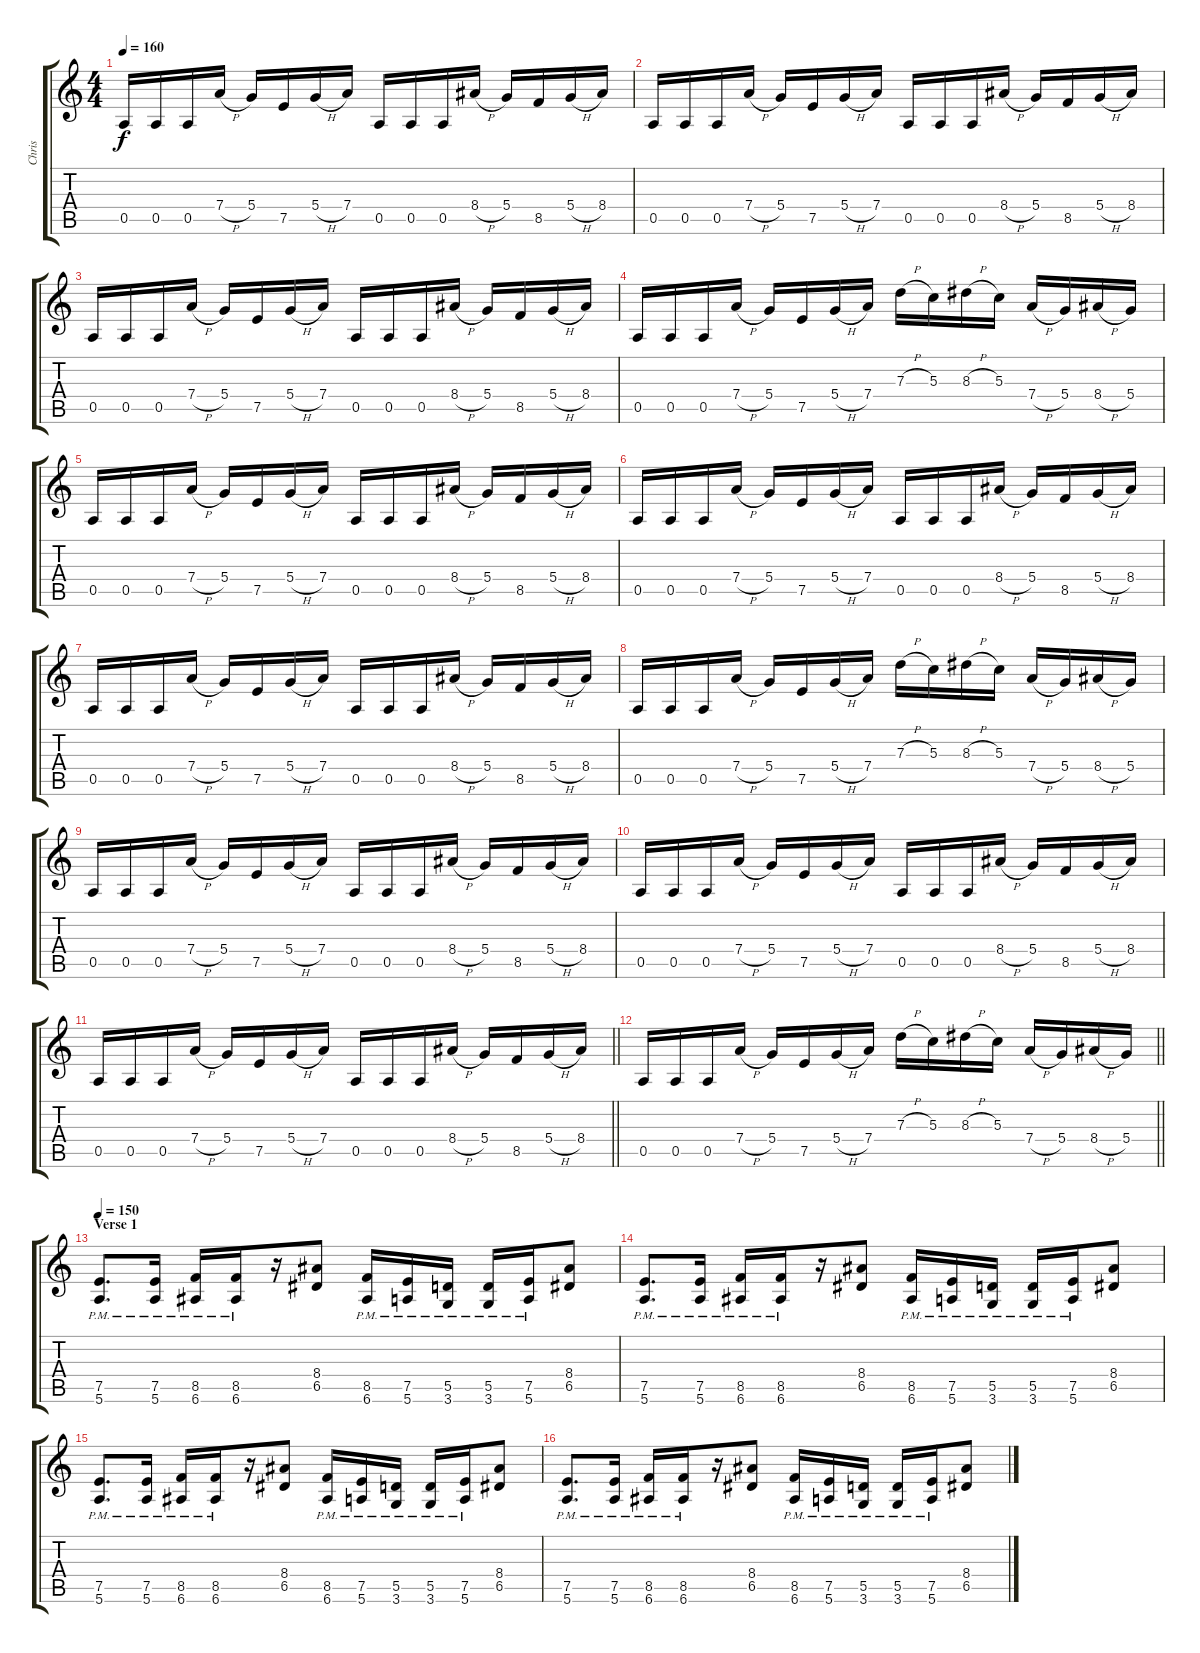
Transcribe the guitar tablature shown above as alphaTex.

\track ("Chris" "Chris") {instrument distortionguitar}
\staff {score tabs}
\tuning (E4 B3 G3 D3 A2 E2) {hide}
\ts (4 4)
\tempo 160
\clef g2
\ks c
0.5.16{dy f} 0.5.16 0.5.16 7.4{h}.16 5.4.16 7.5.16 5.4{h}.16 7.4.16 0.5.16 0.5.16 0.5.16 8.4{h}.16 5.4.16 8.5.16 5.4{h}.16 8.4.16 |
0.5.16 0.5.16 0.5.16 7.4{h}.16 5.4.16 7.5.16 5.4{h}.16 7.4.16 0.5.16 0.5.16 0.5.16 8.4{h}.16 5.4.16 8.5.16 5.4{h}.16 8.4.16 |
0.5.16 0.5.16 0.5.16 7.4{h}.16 5.4.16 7.5.16 5.4{h}.16 7.4.16 0.5.16 0.5.16 0.5.16 8.4{h}.16 5.4.16 8.5.16 5.4{h}.16 8.4.16 |
0.5.16 0.5.16 0.5.16 7.4{h}.16 5.4.16 7.5.16 5.4{h}.16 7.4.16 7.3{h}.16 5.3.16 8.3{h}.16 5.3.16 7.4{h}.16 5.4.16 8.4{h}.16 5.4.16 |
0.5.16 0.5.16 0.5.16 7.4{h}.16 5.4.16 7.5.16 5.4{h}.16 7.4.16 0.5.16 0.5.16 0.5.16 8.4{h}.16 5.4.16 8.5.16 5.4{h}.16 8.4.16 |
0.5.16 0.5.16 0.5.16 7.4{h}.16 5.4.16 7.5.16 5.4{h}.16 7.4.16 0.5.16 0.5.16 0.5.16 8.4{h}.16 5.4.16 8.5.16 5.4{h}.16 8.4.16 |
0.5.16 0.5.16 0.5.16 7.4{h}.16 5.4.16 7.5.16 5.4{h}.16 7.4.16 0.5.16 0.5.16 0.5.16 8.4{h}.16 5.4.16 8.5.16 5.4{h}.16 8.4.16 |
0.5.16 0.5.16 0.5.16 7.4{h}.16 5.4.16 7.5.16 5.4{h}.16 7.4.16 7.3{h}.16 5.3.16 8.3{h}.16 5.3.16 7.4{h}.16 5.4.16 8.4{h}.16 5.4.16 |
0.5.16 0.5.16 0.5.16 7.4{h}.16 5.4.16 7.5.16 5.4{h}.16 7.4.16 0.5.16 0.5.16 0.5.16 8.4{h}.16 5.4.16 8.5.16 5.4{h}.16 8.4.16 |
0.5.16 0.5.16 0.5.16 7.4{h}.16 5.4.16 7.5.16 5.4{h}.16 7.4.16 0.5.16 0.5.16 0.5.16 8.4{h}.16 5.4.16 8.5.16 5.4{h}.16 8.4.16 |
\barLineRight lightlight
0.5.16 0.5.16 0.5.16 7.4{h}.16 5.4.16 7.5.16 5.4{h}.16 7.4.16 0.5.16 0.5.16 0.5.16 8.4{h}.16 5.4.16 8.5.16 5.4{h}.16 8.4.16 |
\barLineRight lightlight
0.5.16 0.5.16 0.5.16 7.4{h}.16 5.4.16 7.5.16 5.4{h}.16 7.4.16 7.3{h}.16 5.3.16 8.3{h}.16 5.3.16 7.4{h}.16 5.4.16 8.4{h}.16 5.4.16 |
\section ("" "Verse 1")
\tempo 150
(7.5{pm} 5.6{pm}).8{d} (7.5{pm} 5.6{pm}).16 (8.5{pm} 6.6{pm}).16 (8.5{pm} 6.6{pm}).16 r.16 (8.4 6.5).8 (8.5{pm} 6.6{pm}).16 (7.5{pm} 5.6{pm}).16 (5.5{pm} 3.6{pm}).16 (5.5{pm} 3.6{pm}).16 (7.5{pm} 5.6{pm}).16 (8.4 6.5).8 |
(7.5{pm} 5.6{pm}).8{d} (7.5{pm} 5.6{pm}).16 (8.5{pm} 6.6{pm}).16 (8.5{pm} 6.6{pm}).16 r.16 (8.4 6.5).8 (8.5{pm} 6.6{pm}).16 (7.5{pm} 5.6{pm}).16 (5.5{pm} 3.6{pm}).16 (5.5{pm} 3.6{pm}).16 (7.5{pm} 5.6{pm}).16 (8.4 6.5).8 |
(7.5{pm} 5.6{pm}).8{d} (7.5{pm} 5.6{pm}).16 (8.5{pm} 6.6{pm}).16 (8.5{pm} 6.6{pm}).16 r.16 (8.4 6.5).8 (8.5{pm} 6.6{pm}).16 (7.5{pm} 5.6{pm}).16 (5.5{pm} 3.6{pm}).16 (5.5{pm} 3.6{pm}).16 (7.5{pm} 5.6{pm}).16 (8.4 6.5).8 |
(7.5{pm} 5.6{pm}).8{d} (7.5{pm} 5.6{pm}).16 (8.5{pm} 6.6{pm}).16 (8.5{pm} 6.6{pm}).16 r.16 (8.4 6.5).8 (8.5{pm} 6.6{pm}).16 (7.5{pm} 5.6{pm}).16 (5.5{pm} 3.6{pm}).16 (5.5{pm} 3.6{pm}).16 (7.5{pm} 5.6{pm}).16 (8.4 6.5).8
